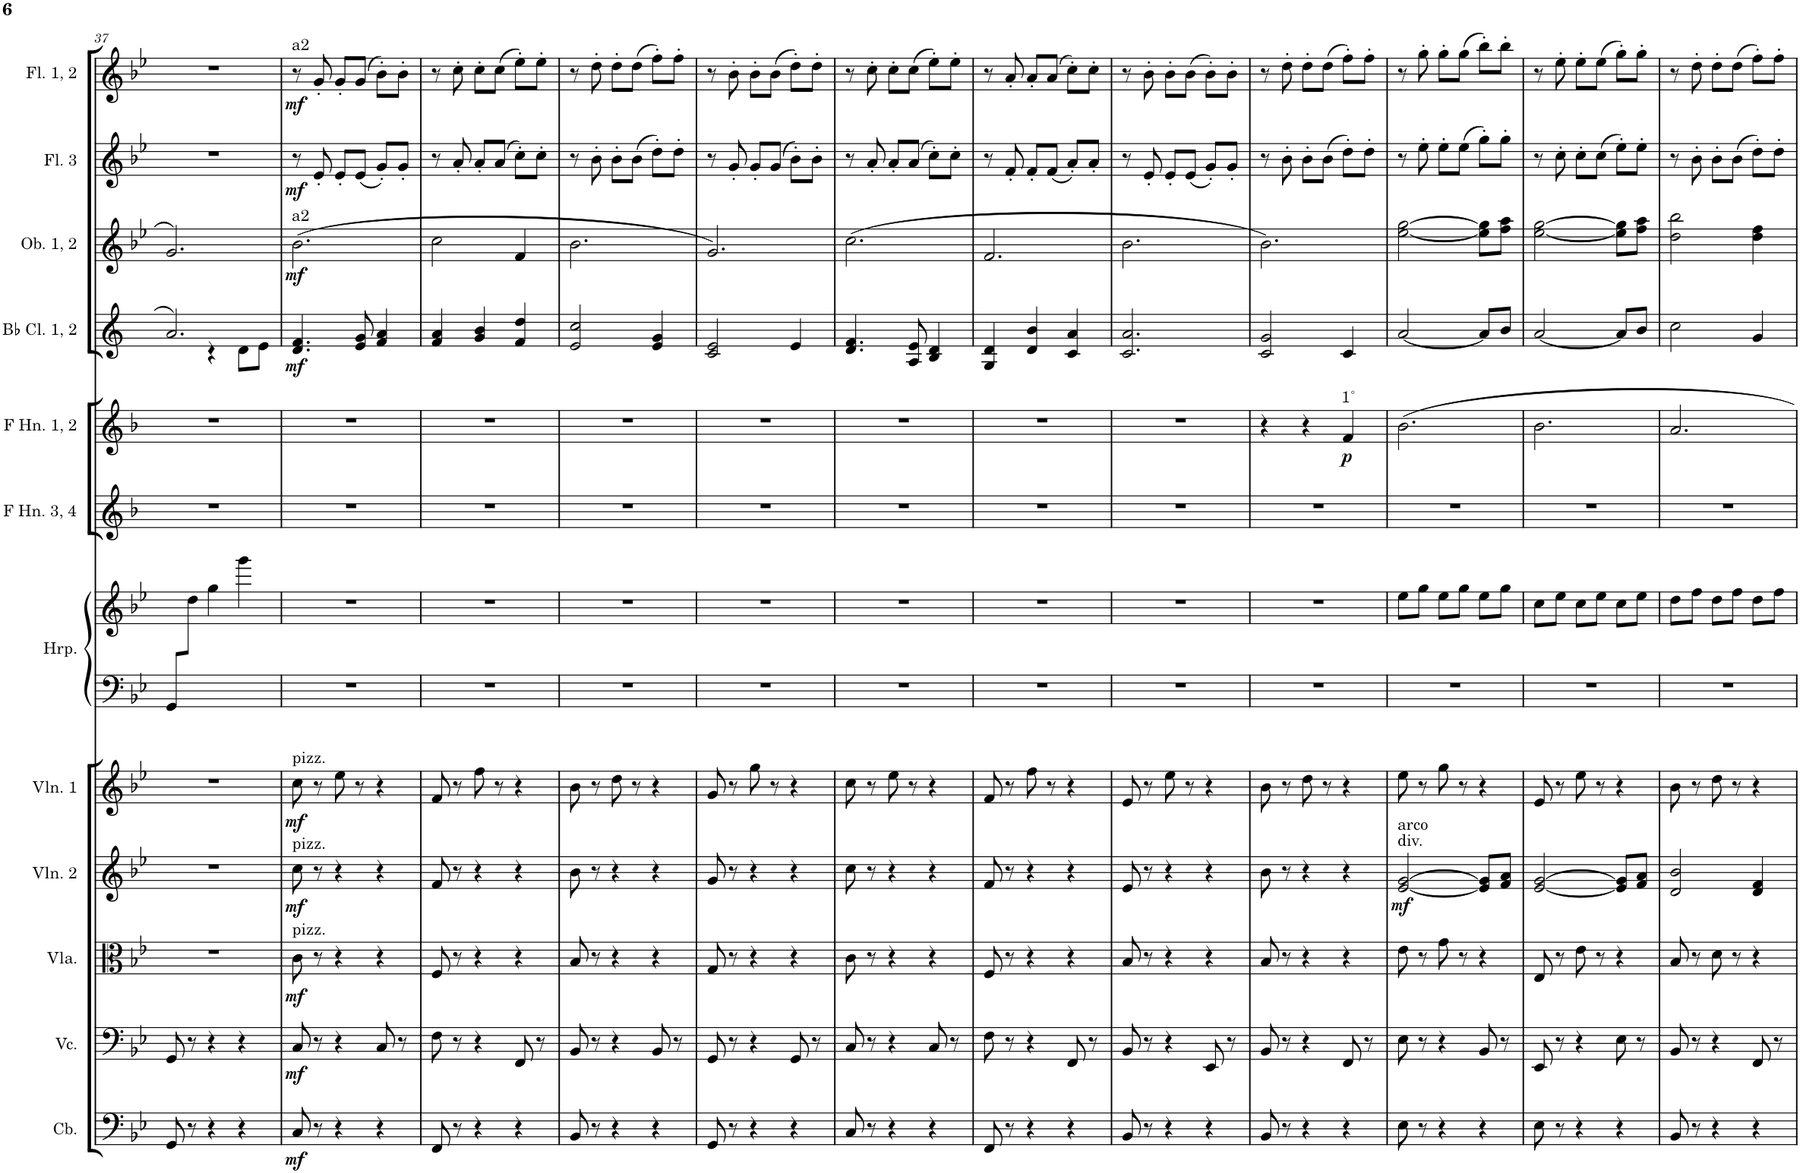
**kern	**dynam	**kern	**dynam	**kern	**dynam	**kern	**dynam	**kern	**dynam	**kern	**kern	**kern	**kern	**dynam	**kern	**dynam	**kern	**dynam	**kern	**dynam	**kern	**dynam
*part12	*part12	*part11	*part11	*part10	*part10	*part9	*part9	*part8	*part8	*part7	*part7	*part6	*part5	*part5	*part4	*part4	*part3	*part3	*part2	*part2	*part1	*part1
*staff13	*staff13	*staff12	*staff12	*staff11	*staff11	*staff10	*staff10	*staff9	*staff9	*staff8	*staff7	*staff6	*staff5	*staff5	*staff4	*staff4	*staff3	*staff3	*staff2	*staff2	*staff1	*staff1
*I"低音提琴	*	*I"大提琴	*	*I"中提琴	*	*I"小提琴 2	*	*I"小提琴 1	*	*I"竖琴	*	*I"F调圆号 3, 4	*I"F调圆号 1, 2	*	*I"降B调单簧管 1, 2	*	*I"双簧管 1, 2	*	*I"长笛 3	*	*I"长笛 1, 2	*
!!LO:PB:g=z
*clefF4	*	*clefF4	*	*clefC3	*	*clefG2	*	*clefG2	*	*clefF4	*clefG2	*clefG2	*clefG2	*	*clefG2	*	*clefG2	*	*clefG2	*	*clefG2	*
*Trd7c12	*	*	*	*	*	*	*	*	*	*	*	*Trd4c7	*Trd4c7	*	*Trd1c2	*	*	*	*	*	*	*
*k[b-e-]	*	*k[b-e-]	*	*k[b-e-]	*	*k[b-e-]	*	*k[b-e-]	*	*k[b-e-]	*k[b-e-]	*k[b-]	*k[b-]	*	*k[]	*	*k[b-e-]	*	*k[b-e-]	*	*k[b-e-]	*
*M3/4	*	*M3/4	*	*M3/4	*	*M3/4	*	*M3/4	*	*M3/4	*M3/4	*M3/4	*M3/4	*	*M3/4	*	*M3/4	*	*M3/4	*	*M3/4	*
=37	=37	=37	=37	=37	=37	=37	=37	=37	=37	=37	=37	=37	=37	=37	=37	=37	=37	=37	=37	=37	=37	=37
*	*	*	*	*	*	*	*	*	*	*^	*	*	*	*	*^	*	*	*	*	*	*	*
8GG/	.	8GG/	.	2.r	.	2.r	.	2.r	.	8GG/L	2.ryy	8ryy	2.r	2.r	.	2.a/	4ryy	.	2.g/	.	2.r	.	2.r	.
8r	.	8r	.	.	.	.	.	.	.	2ryy	.	8dd\J	.	.	.	.	.	.	.	.	.	.	.	.
4r	.	4r	.	.	.	.	.	.	.	.	.	4gg\	.	.	.	.	4r	.	.	.	.	.	.	.
4r	.	4r	.	.	.	.	.	.	.	.	.	4ggg\	.	.	.	.	8d\L	.	.	.	.	.	.	.
.	.	.	.	.	.	.	.	.	.	8ryy	.	.	.	.	.	.	8e\J	.	.	.	.	.	.	.
*	*	*	*	*	*	*	*	*	*	*v	*v	*	*	*	*	*	*	*	*	*	*	*	*	*
=38	=38	=38	=38	=38	=38	=38	=38	=38	=38	=38	=38	=38	=38	=38	=38	=38	=38	=38	=38	=38	=38	=38	=38
!	!	!	!	!	!	!	!	!	!	!	!	!	!	!	!	!	!	!	!	!	!	!LO:TX:a:t=a2	!
!	!	!	!	!	!	!	!	!	!	!	!	!	!	!	!	!	!	!LO:TX:a:t=a2	!	!	!	!	!
!	!	!	!	!	!	!	!	!LO:TX:a:t=pizz.	!	!	!	!	!	!	!	!	!	!	!	!	!	!	!
!	!	!	!	!	!	!LO:TX:a:t=pizz.	!	!	!	!	!	!	!	!	!	!	!	!	!	!	!	!	!
!	!	!	!	!LO:TX:a:t=pizz.	!	!	!	!	!	!	!	!	!	!	!	!	!	!	!	!	!	!	!
!	!LO:DY:b	!	!LO:DY:b	!	!LO:DY:b	!	!LO:DY:b	!	!LO:DY:b	!	!	!	!	!	!	!	!LO:DY:b	!	!LO:DY:b	!	!LO:DY:b	!	!LO:DY:b
*	*	*	*	*	*	*	*	*	*	*	*	*	*	*	*v	*v	*	*	*	*	*	*	*
8C/	mf	8C/	mf	8c\	mf	8cc\	mf	8cc\	mf	2.r	2.r	2.r	2.r	.	4.d/ 4.f/	mf	(2.b-\	mf	8r	mf	8r	mf
8r	.	8r	.	8r	.	8r	.	8r	.	.	.	.	.	.	.	.	.	.	8e-'/	.	8g'/	.
4r	.	4r	.	4r	.	4r	.	8ee-\	.	.	.	.	.	.	.	.	.	.	8e-'/L	.	8g'/L	.
.	.	.	.	.	.	.	.	8r	.	.	.	.	.	.	8e/ 8g/	.	.	.	(8e-/J	.	(8g/J	.
4r	.	8C/	.	4r	.	4r	.	4r	.	.	.	.	.	.	4f/ 4a/	.	.	.	8g'/L)	.	8b-'\L)	.
.	.	8r	.	.	.	.	.	.	.	.	.	.	.	.	.	.	.	.	8g'/J	.	8b-'\J	.
=39	=39	=39	=39	=39	=39	=39	=39	=39	=39	=39	=39	=39	=39	=39	=39	=39	=39	=39	=39	=39	=39	=39
8FF/	.	8F\	.	8F/	.	8f/	.	8f/	.	2.r	2.r	2.r	2.r	.	4f/ 4a/	.	2cc\	.	8r	.	8r	.
8r	.	8r	.	8r	.	8r	.	8r	.	.	.	.	.	.	.	.	.	.	8a'/	.	8cc'\	.
4r	.	4r	.	4r	.	4r	.	8ff\	.	.	.	.	.	.	4g/ 4b/	.	.	.	8a'/L	.	8cc'\L	.
.	.	.	.	.	.	.	.	8r	.	.	.	.	.	.	.	.	.	.	(8a/J	.	(8cc\J	.
4r	.	8FF/	.	4r	.	4r	.	4r	.	.	.	.	.	.	4f/ 4dd/	.	4f/	.	8cc'\L)	.	8ee-'\L)	.
.	.	8r	.	.	.	.	.	.	.	.	.	.	.	.	.	.	.	.	8cc'\J	.	8ee-'\J	.
=40	=40	=40	=40	=40	=40	=40	=40	=40	=40	=40	=40	=40	=40	=40	=40	=40	=40	=40	=40	=40	=40	=40
8BB-/	.	8BB-/	.	8B-/	.	8b-\	.	8b-\	.	2.r	2.r	2.r	2.r	.	2e/ 2cc/	.	2.b-\	.	8r	.	8r	.
8r	.	8r	.	8r	.	8r	.	8r	.	.	.	.	.	.	.	.	.	.	8b-'\	.	8dd'\	.
4r	.	4r	.	4r	.	4r	.	8dd\	.	.	.	.	.	.	.	.	.	.	8b-'\L	.	8dd'\L	.
.	.	.	.	.	.	.	.	8r	.	.	.	.	.	.	.	.	.	.	(8b-\J	.	(8dd\J	.
4r	.	8BB-/	.	4r	.	4r	.	4r	.	.	.	.	.	.	4e/ 4g/	.	.	.	8dd'\L)	.	8ff'\L)	.
.	.	8r	.	.	.	.	.	.	.	.	.	.	.	.	.	.	.	.	8dd'\J	.	8ff'\J	.
=41	=41	=41	=41	=41	=41	=41	=41	=41	=41	=41	=41	=41	=41	=41	=41	=41	=41	=41	=41	=41	=41	=41
8GG/	.	8GG/	.	8G/	.	8g/	.	8g/	.	2.r	2.r	2.r	2.r	.	2c/ 2e/	.	2.g/)	.	8r	.	8r	.
8r	.	8r	.	8r	.	8r	.	8r	.	.	.	.	.	.	.	.	.	.	8g'/	.	8b-'\	.
4r	.	4r	.	4r	.	4r	.	8gg\	.	.	.	.	.	.	.	.	.	.	8g'/L	.	8b-'\L	.
.	.	.	.	.	.	.	.	8r	.	.	.	.	.	.	.	.	.	.	(8g/J	.	(8b-\J	.
4r	.	8GG/	.	4r	.	4r	.	4r	.	.	.	.	.	.	4e/	.	.	.	8b-'\L)	.	8dd'\L)	.
.	.	8r	.	.	.	.	.	.	.	.	.	.	.	.	.	.	.	.	8b-'\J	.	8dd'\J	.
=42	=42	=42	=42	=42	=42	=42	=42	=42	=42	=42	=42	=42	=42	=42	=42	=42	=42	=42	=42	=42	=42	=42
8C/	.	8C/	.	8c\	.	8cc\	.	8cc\	.	2.r	2.r	2.r	2.r	.	4.d/ 4.f/	.	(2.cc\	.	8r	.	8r	.
8r	.	8r	.	8r	.	8r	.	8r	.	.	.	.	.	.	.	.	.	.	8a'/	.	8cc'\	.
4r	.	4r	.	4r	.	4r	.	8ee-\	.	.	.	.	.	.	.	.	.	.	8a'/L	.	8cc'\L	.
.	.	.	.	.	.	.	.	8r	.	.	.	.	.	.	8A/ 8e/	.	.	.	(8a/J	.	(8cc\J	.
4r	.	8C/	.	4r	.	4r	.	4r	.	.	.	.	.	.	4B/ 4d/	.	.	.	8cc'\L)	.	8ee-'\L)	.
.	.	8r	.	.	.	.	.	.	.	.	.	.	.	.	.	.	.	.	8cc'\J	.	8ee-'\J	.
=43	=43	=43	=43	=43	=43	=43	=43	=43	=43	=43	=43	=43	=43	=43	=43	=43	=43	=43	=43	=43	=43	=43
8FF/	.	8F\	.	8F/	.	8f/	.	8f/	.	2.r	2.r	2.r	2.r	.	4G/ 4d/	.	2.f/	.	8r	.	8r	.
8r	.	8r	.	8r	.	8r	.	8r	.	.	.	.	.	.	.	.	.	.	8f'/	.	8a'/	.
4r	.	4r	.	4r	.	4r	.	8ff\	.	.	.	.	.	.	4d/ 4b/	.	.	.	8f'/L	.	8a'/L	.
.	.	.	.	.	.	.	.	8r	.	.	.	.	.	.	.	.	.	.	(8f/J	.	(8a/J	.
4r	.	8FF/	.	4r	.	4r	.	4r	.	.	.	.	.	.	4c/ 4a/	.	.	.	8a'/L)	.	8cc'\L)	.
.	.	8r	.	.	.	.	.	.	.	.	.	.	.	.	.	.	.	.	8a'/J	.	8cc'\J	.
=44	=44	=44	=44	=44	=44	=44	=44	=44	=44	=44	=44	=44	=44	=44	=44	=44	=44	=44	=44	=44	=44	=44
8BB-/	.	8BB-/	.	8B-/	.	8e-/	.	8e-/	.	2.r	2.r	2.r	2.r	.	2.c/ 2.a/	.	2.b-\	.	8r	.	8r	.
8r	.	8r	.	8r	.	8r	.	8r	.	.	.	.	.	.	.	.	.	.	8e-'/	.	8b-'\	.
4r	.	4r	.	4r	.	4r	.	8ee-\	.	.	.	.	.	.	.	.	.	.	8e-'/L	.	8b-'\L	.
.	.	.	.	.	.	.	.	8r	.	.	.	.	.	.	.	.	.	.	(8e-/J	.	(8b-\J	.
4r	.	8EE-/	.	4r	.	4r	.	4r	.	.	.	.	.	.	.	.	.	.	8g'/L)	.	8b-'\L)	.
.	.	8r	.	.	.	.	.	.	.	.	.	.	.	.	.	.	.	.	8g'/J	.	8b-'\J	.
=45	=45	=45	=45	=45	=45	=45	=45	=45	=45	=45	=45	=45	=45	=45	=45	=45	=45	=45	=45	=45	=45	=45
8BB-/	.	8BB-/	.	8B-/	.	8b-\	.	8b-\	.	2.r	2.r	2.r	4r	.	2c/ 2g/	.	2.b-\)	.	8r	.	8r	.
8r	.	8r	.	8r	.	8r	.	8r	.	.	.	.	.	.	.	.	.	.	8b-'\	.	8dd'\	.
4r	.	4r	.	4r	.	4r	.	8dd\	.	.	.	.	4r	.	.	.	.	.	8b-'\L	.	8dd'\L	.
.	.	.	.	.	.	.	.	8r	.	.	.	.	.	.	.	.	.	.	(8b-\J	.	(8dd\J	.
!	!	!	!	!	!	!	!	!	!	!	!	!	!LO:TX:a:t=1˚	!	!	!	!	!	!	!	!	!
!	!	!	!	!	!	!	!	!	!	!	!	!	!	!LO:DY:b	!	!	!	!	!	!	!	!
4r	.	8FF/	.	4r	.	4r	.	4r	.	.	.	.	4f/	p	4c/	.	.	.	8dd'\L)	.	8ff'\L)	.
.	.	8r	.	.	.	.	.	.	.	.	.	.	.	.	.	.	.	.	8dd'\J	.	8ff'\J	.
=46	=46	=46	=46	=46	=46	=46	=46	=46	=46	=46	=46	=46	=46	=46	=46	=46	=46	=46	=46	=46	=46	=46
!	!	!	!	!	!	!LO:TX:a:t=div.	!	!	!	!	!	!	!	!	!	!	!	!	!	!	!	!
!	!	!	!	!	!	!LO:TX:a:t=arco	!	!	!	!	!	!	!	!	!	!	!	!	!	!	!	!
!	!	!	!	!	!	!	!LO:DY:b	!	!	!	!	!	!	!	!	!	!	!	!	!	!	!
8E-\	.	8E-\	.	8e-\	.	[2e-/ [2g/	mf	8ee-\	.	2.r	8ee-\L	2.r	2.b-\	.	[2a/	.	[2ee-\ [2gg\	.	8r	.	8r	.
8r	.	8r	.	8r	.	.	.	8r	.	.	8gg\J	.	.	.	.	.	.	.	8ee-'\	.	8gg'\	.
4r	.	4r	.	8g\	.	.	.	8gg\	.	.	8ee-\L	.	.	.	.	.	.	.	8ee-'\L	.	8gg'\L	.
.	.	.	.	8r	.	.	.	8r	.	.	8gg\J	.	.	.	.	.	.	.	(8ee-\J	.	(8gg\J	.
4r	.	8BB-/	.	4r	.	8e-/] 8g/]L	.	4r	.	.	8ee-\L	.	.	.	8a/L]	.	8ee-\] 8gg\]L	.	8gg'\L)	.	8bb-'\L)	.
.	.	8r	.	.	.	8f/ 8a/J	.	.	.	.	8gg\J	.	.	.	8b/J	.	8ff\ 8aa\J	.	8gg'\J	.	8bb-'\J	.
=47	=47	=47	=47	=47	=47	=47	=47	=47	=47	=47	=47	=47	=47	=47	=47	=47	=47	=47	=47	=47	=47	=47
8E-\	.	8EE-/	.	8E-/	.	[2e-/ [2g/	.	8e-/	.	2.r	8cc\L	2.r	2.b-\	.	[2a/	.	[2ee-\ [2gg\	.	8r	.	8r	.
8r	.	8r	.	8r	.	.	.	8r	.	.	8ee-\J	.	.	.	.	.	.	.	8cc'\	.	8ee-'\	.
4r	.	4r	.	8e-\	.	.	.	8ee-\	.	.	8cc\L	.	.	.	.	.	.	.	8cc'\L	.	8ee-'\L	.
.	.	.	.	8r	.	.	.	8r	.	.	8ee-\J	.	.	.	.	.	.	.	(8cc\J	.	(8ee-\J	.
4r	.	8E-\	.	4r	.	8e-/] 8g/]L	.	4r	.	.	8cc\L	.	.	.	8a/L]	.	8ee-\] 8gg\]L	.	8ee-'\L)	.	8gg'\L)	.
.	.	8r	.	.	.	8f/ 8a/J	.	.	.	.	8ee-\J	.	.	.	8b/J	.	8ff\ 8aa\J	.	8ee-'\J	.	8gg'\J	.
=48	=48	=48	=48	=48	=48	=48	=48	=48	=48	=48	=48	=48	=48	=48	=48	=48	=48	=48	=48	=48	=48	=48
8BB-/	.	8BB-/	.	8B-/	.	2d/ 2b-/	.	8b-\	.	2.r	8dd\L	2.r	2.a/	.	2cc\	.	2dd\ 2bb-\	.	8r	.	8r	.
8r	.	8r	.	8r	.	.	.	8r	.	.	8ff\J	.	.	.	.	.	.	.	8b-'\	.	8dd'\	.
4r	.	4r	.	8d\	.	.	.	8dd\	.	.	8dd\L	.	.	.	.	.	.	.	8b-'\L	.	8dd'\L	.
.	.	.	.	8r	.	.	.	8r	.	.	8ff\J	.	.	.	.	.	.	.	(8b-\J	.	(8dd\J	.
4r	.	8FF/	.	4r	.	4d/ 4f/	.	4r	.	.	8dd\L	.	.	.	4g/	.	4dd\ 4ff\	.	8dd'\L)	.	8ff'\L)	.
.	.	8r	.	.	.	.	.	.	.	.	8ff\J	.	.	.	.	.	.	.	8dd'\J	.	8ff'\J	.
=	=	=	=	=	=	=	=	=	=	=	=	=	=	=	=	=	=	=	=	=	=	=
*-	*-	*-	*-	*-	*-	*-	*-	*-	*-	*-	*-	*-	*-	*-	*-	*-	*-	*-	*-	*-	*-	*-
